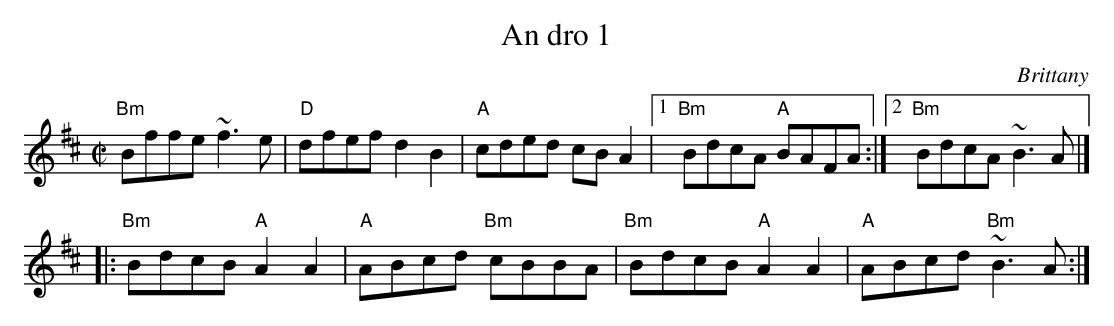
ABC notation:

X:1
T:An dro 1
O:Brittany
M:C|
L:1/8
K:Bm
"Bm"Bffe ~f3e|"D"dfef d2B2|"A"cded cBA2|[1 "Bm"BdcA "A"BAFA:|[2 "Bm"BdcA ~B3A|]
|:"Bm"BdcB "A"A2A2|"A"ABcd "Bm"cBBA|"Bm"BdcB "A"A2A2|"A"ABcd "Bm"~B3A:|
